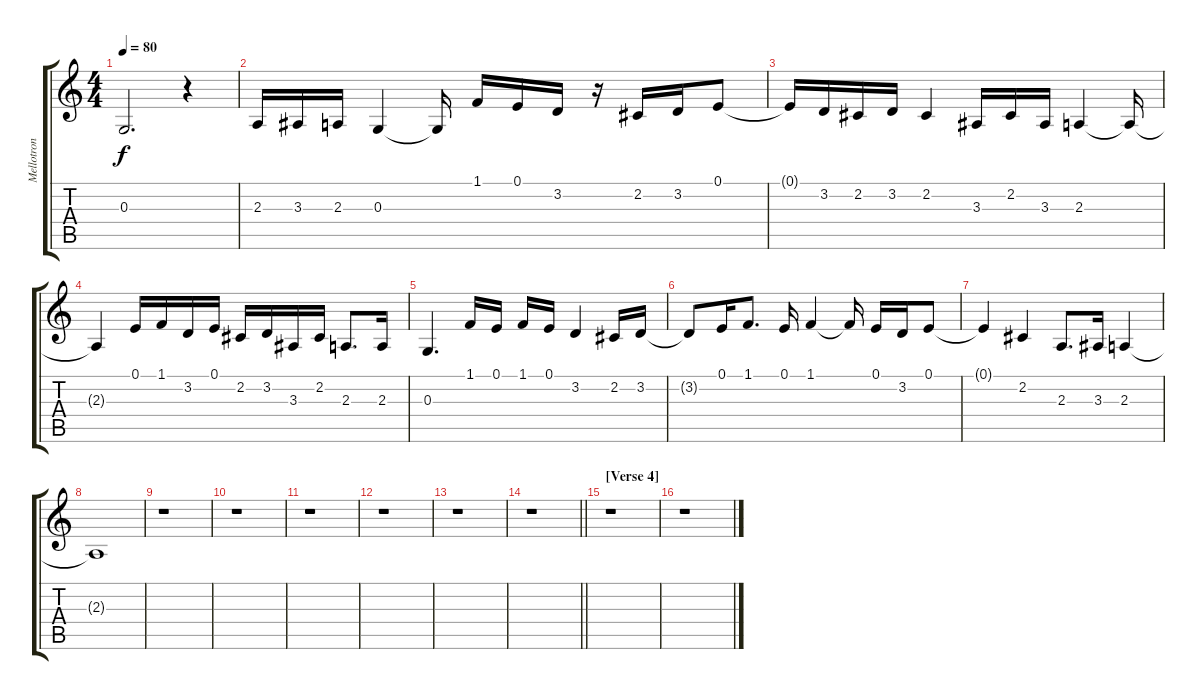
\track ("Mellotron     " "Mellotron ") {instrument clavinet}
\staff {score tabs}
\tuning (E4 B3 G3 D3 A2 E2) {hide}
\ts (4 4)
\tempo 80
\clef g2
\ks c
0.3.2{d dy f} r.4 |
2.3.16 3.3.16 2.3.16 0.3.4 0.3{t}.16 1.1.16 0.1.16 3.2.16 r.16 2.2.16 3.2.16 0.1.8 |
0.1{t}.16 3.2.16 2.2.16 3.2.16 2.2.4 3.3.16 2.2.16 3.3.16 2.3.4 2.3{t}.16 |
2.3{t}.4 0.1.16 1.1.16 3.2.16 0.1.16 2.2.16 3.2.16 3.3.16 2.2.16 2.3.8{d} 2.3.16 |
0.3.4{d} 1.1.16 0.1.16 1.1.16 0.1.16 3.2.4 2.2.16 3.2.16 |
3.2{t}.8 0.1.16 1.1.8{d} 0.1.16 1.1.4 1.1{t}.16 0.1.16 3.2.16 0.1.8 |
0.1{t}.4 2.2.4 2.3.8{d} 3.3.16 2.3.4 |
2.3{t}.1 |
r.1 |
r.1 |
r.1 |
r.1 |
r.1 |
\barLineRight lightlight
r.1 |
\section ("" "[Verse 4]")
r.1 |
r.1
